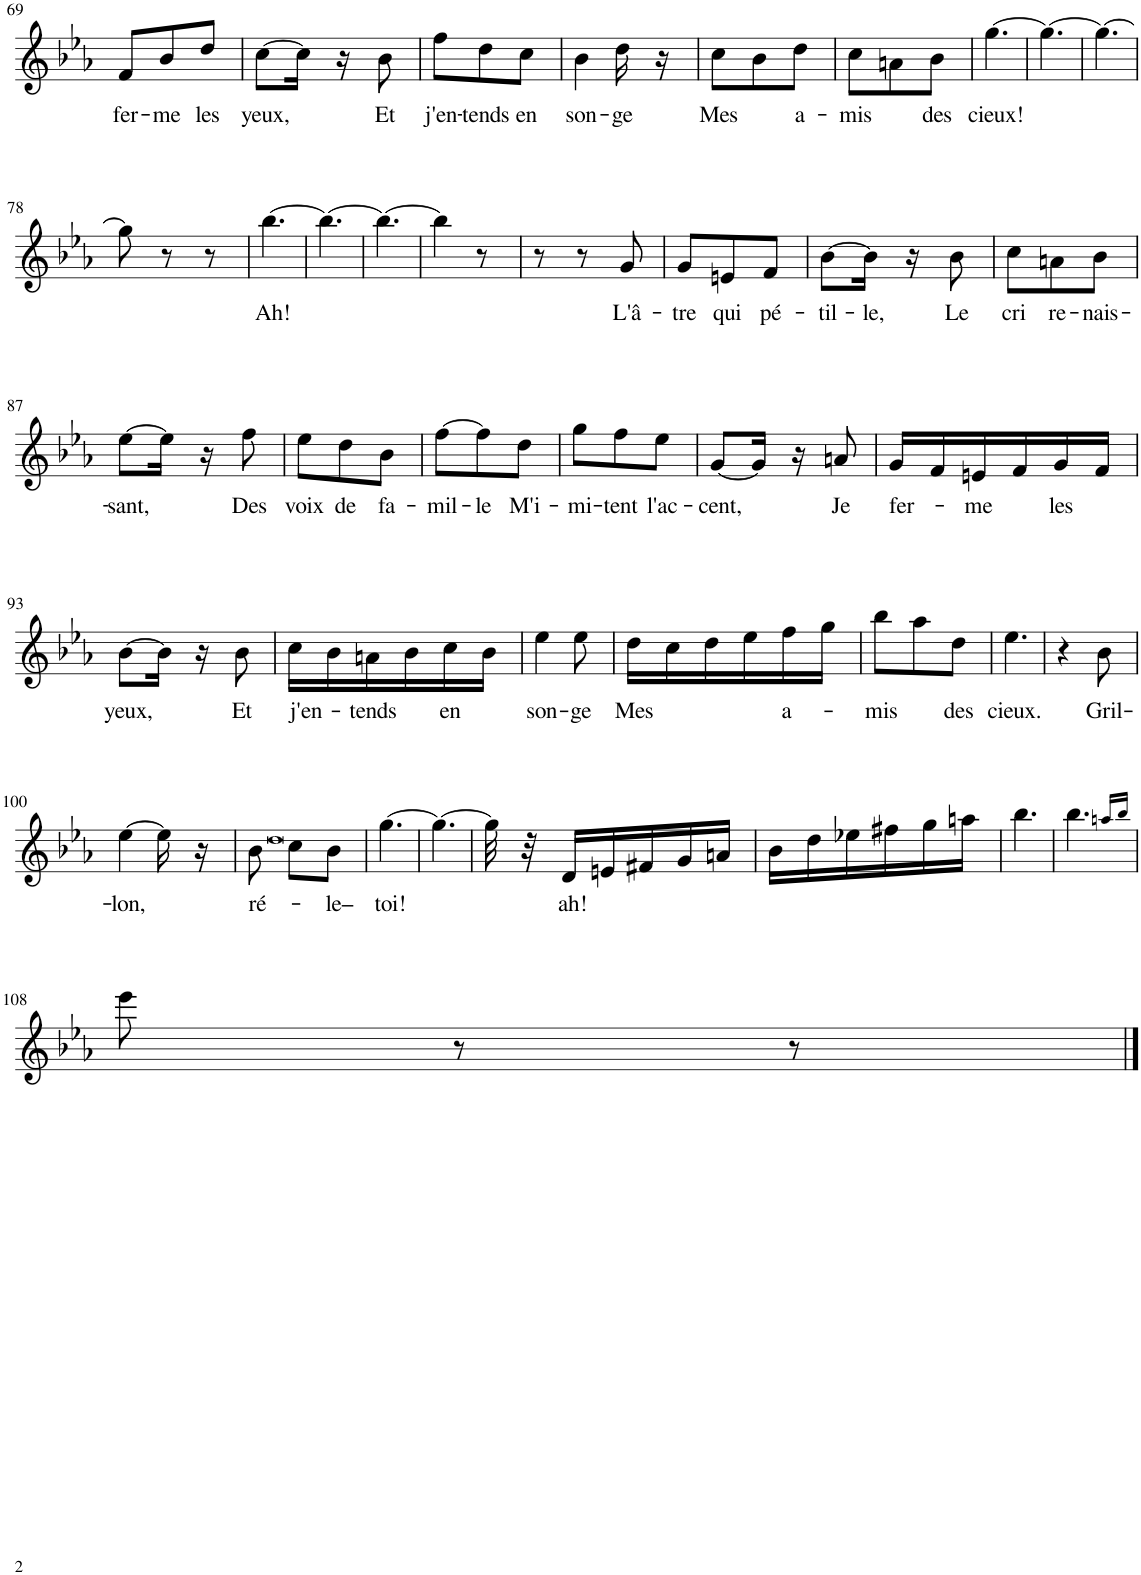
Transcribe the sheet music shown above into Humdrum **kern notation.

**kern	**text
*part1	*part1
*staff1	*staff1
*I"Piano	*
*I'Pno	*
!!LO:PB:g=z
*clefG2	*
*k[b-e-a-]	*
*M3/8	*
=69	=69
!	!LO:LY:b
8f/L	fer-
!	!LO:LY:b
8b-/	-me
!	!LO:LY:b
8dd/J	les
=70	=70
!	!LO:LY:b
[8cc\L	yeux,
16cc\Jk]	.
16r	.
!	!LO:LY:b
8b-\	Et
=71	=71
!	!LO:LY:b
8ff\L	j'en-
!	!LO:LY:b
8dd\	-tends
!	!LO:LY:b
8cc\J	en
=72	=72
!	!LO:LY:b
4b-\	son-
!	!LO:LY:b
16dd\	-ge
16r	.
=73	=73
!	!LO:LY:b
8cc\L	Mes
8b-\	.
!	!LO:LY:b
8dd\J	a-
=74	=74
!	!LO:LY:b
8cc\L	-mis
8an\	.
!	!LO:LY:b
8b-\J	des
=75	=75
!	!LO:LY:b
[4.gg\	cieux!
=76	=76
4.gg\_	.
=77	=77
4.gg\_	.
!!LO:LB:g=z
=78	=78
8gg\]	.
8r	.
8r	.
=79	=79
!	!LO:LY:b
[4.bb-\	Ah!
=80	=80
4.bb-\_	.
=81	=81
4.bb-\_	.
=82	=82
4bb-\]	.
8r	.
=83	=83
8r	.
8r	.
!	!LO:LY:b
8g/	L'â-
=84	=84
!	!LO:LY:b
8g/L	-tre
!	!LO:LY:b
8en/	qui
!	!LO:LY:b
8f/J	pé-
=85	=85
!	!LO:LY:b
[8b-\L	-til-
!	!LO:LY:b
16b-\Jk]	-le,
16r	.
!	!LO:LY:b
8b-\	Le
=86	=86
!	!LO:LY:b
8cc\L	cri
!	!LO:LY:b
8an\	re-
!	!LO:LY:b
8b-\J	-nais-
!!LO:LB:g=z
=87	=87
!	!LO:LY:b
[8ee-\L	sant,
16ee-\Jk]	.
16r	.
!	!LO:LY:b
8ff\	Des
=88	=88
!	!LO:LY:b
8ee-\L	voix
!	!LO:LY:b
8dd\	de
!	!LO:LY:b
8b-\J	fa-
=89	=89
!	!LO:LY:b
[8ff\L	-mil-
!	!LO:LY:b
8ff\]	-le
!	!LO:LY:b
8dd\J	M'i-
=90	=90
!	!LO:LY:b
8gg\L	-mi-
!	!LO:LY:b
8ff\	-tent
!	!LO:LY:b
8ee-\J	l'ac-
=91	=91
!	!LO:LY:b
[8g/L	-cent,
16g/Jk]	.
16r	.
!	!LO:LY:b
8an/	Je
=92	=92
!	!LO:LY:b
16g/LL	fer-
16f/	.
!	!LO:LY:b
16en/	-me
16f/	.
!	!LO:LY:b
16g/	les
16f/JJ	.
!!LO:LB:g=z
=93	=93
!	!LO:LY:b
[8b-\L	yeux,
16b-\Jk]	.
16r	.
!	!LO:LY:b
8b-\	Et
=94	=94
!	!LO:LY:b
16cc\LL	j'en-
16b-\	.
!	!LO:LY:b
16an\	-tends
16b-\	.
!	!LO:LY:b
16cc\	en
16b-\JJ	.
=95	=95
!	!LO:LY:b
4ee-\	son-
!	!LO:LY:b
8ee-\	-ge
=96	=96
!	!LO:LY:b
16dd\LL	Mes
16cc\	.
16dd\	.
16ee-\	.
!	!LO:LY:b
16ff\	a-
16gg\JJ	.
=97	=97
!	!LO:LY:b
8bb-\L	-mis
8aa-\	.
!	!LO:LY:b
8dd\J	des
=98	=98
!	!LO:LY:b
4.ee-\	cieux.
=99	=99
4r	.
!	!LO:LY:b
8b-\	Gril-
!!LO:LB:g=z
=100	=100
!	!LO:LY:b
[4ee-\	-lon,
16ee-\]	.
16r	.
=101	=101
!	!LO:LY:b
8b-\	ré-
0qdd	.
8cc\L	.
!	!LO:LY:b
8b-\J	-le–
=102	=102
!	!LO:LY:b
[4.gg\	toi!
=103	=103
4.gg\_	.
=104	=104
32gg\]	.
32r	.
!	!LO:LY:b
16d/LL	ah!
16en/	.
16f#X/	.
16g/	.
16an/JJ	.
=105	=105
16b-\LL	.
16dd\	.
16ee-X\	.
16ff#X\	.
16gg\	.
16aan\JJ	.
=106	=106
4.bb-\	.
=107	=107
4.bb-\	.
16qaan/LL	.
16qbb-/JJ	.
!!LO:LB:g=z
=108	=108
8eee-\	.
8r	.
8r	.
==	==
*-	*-
